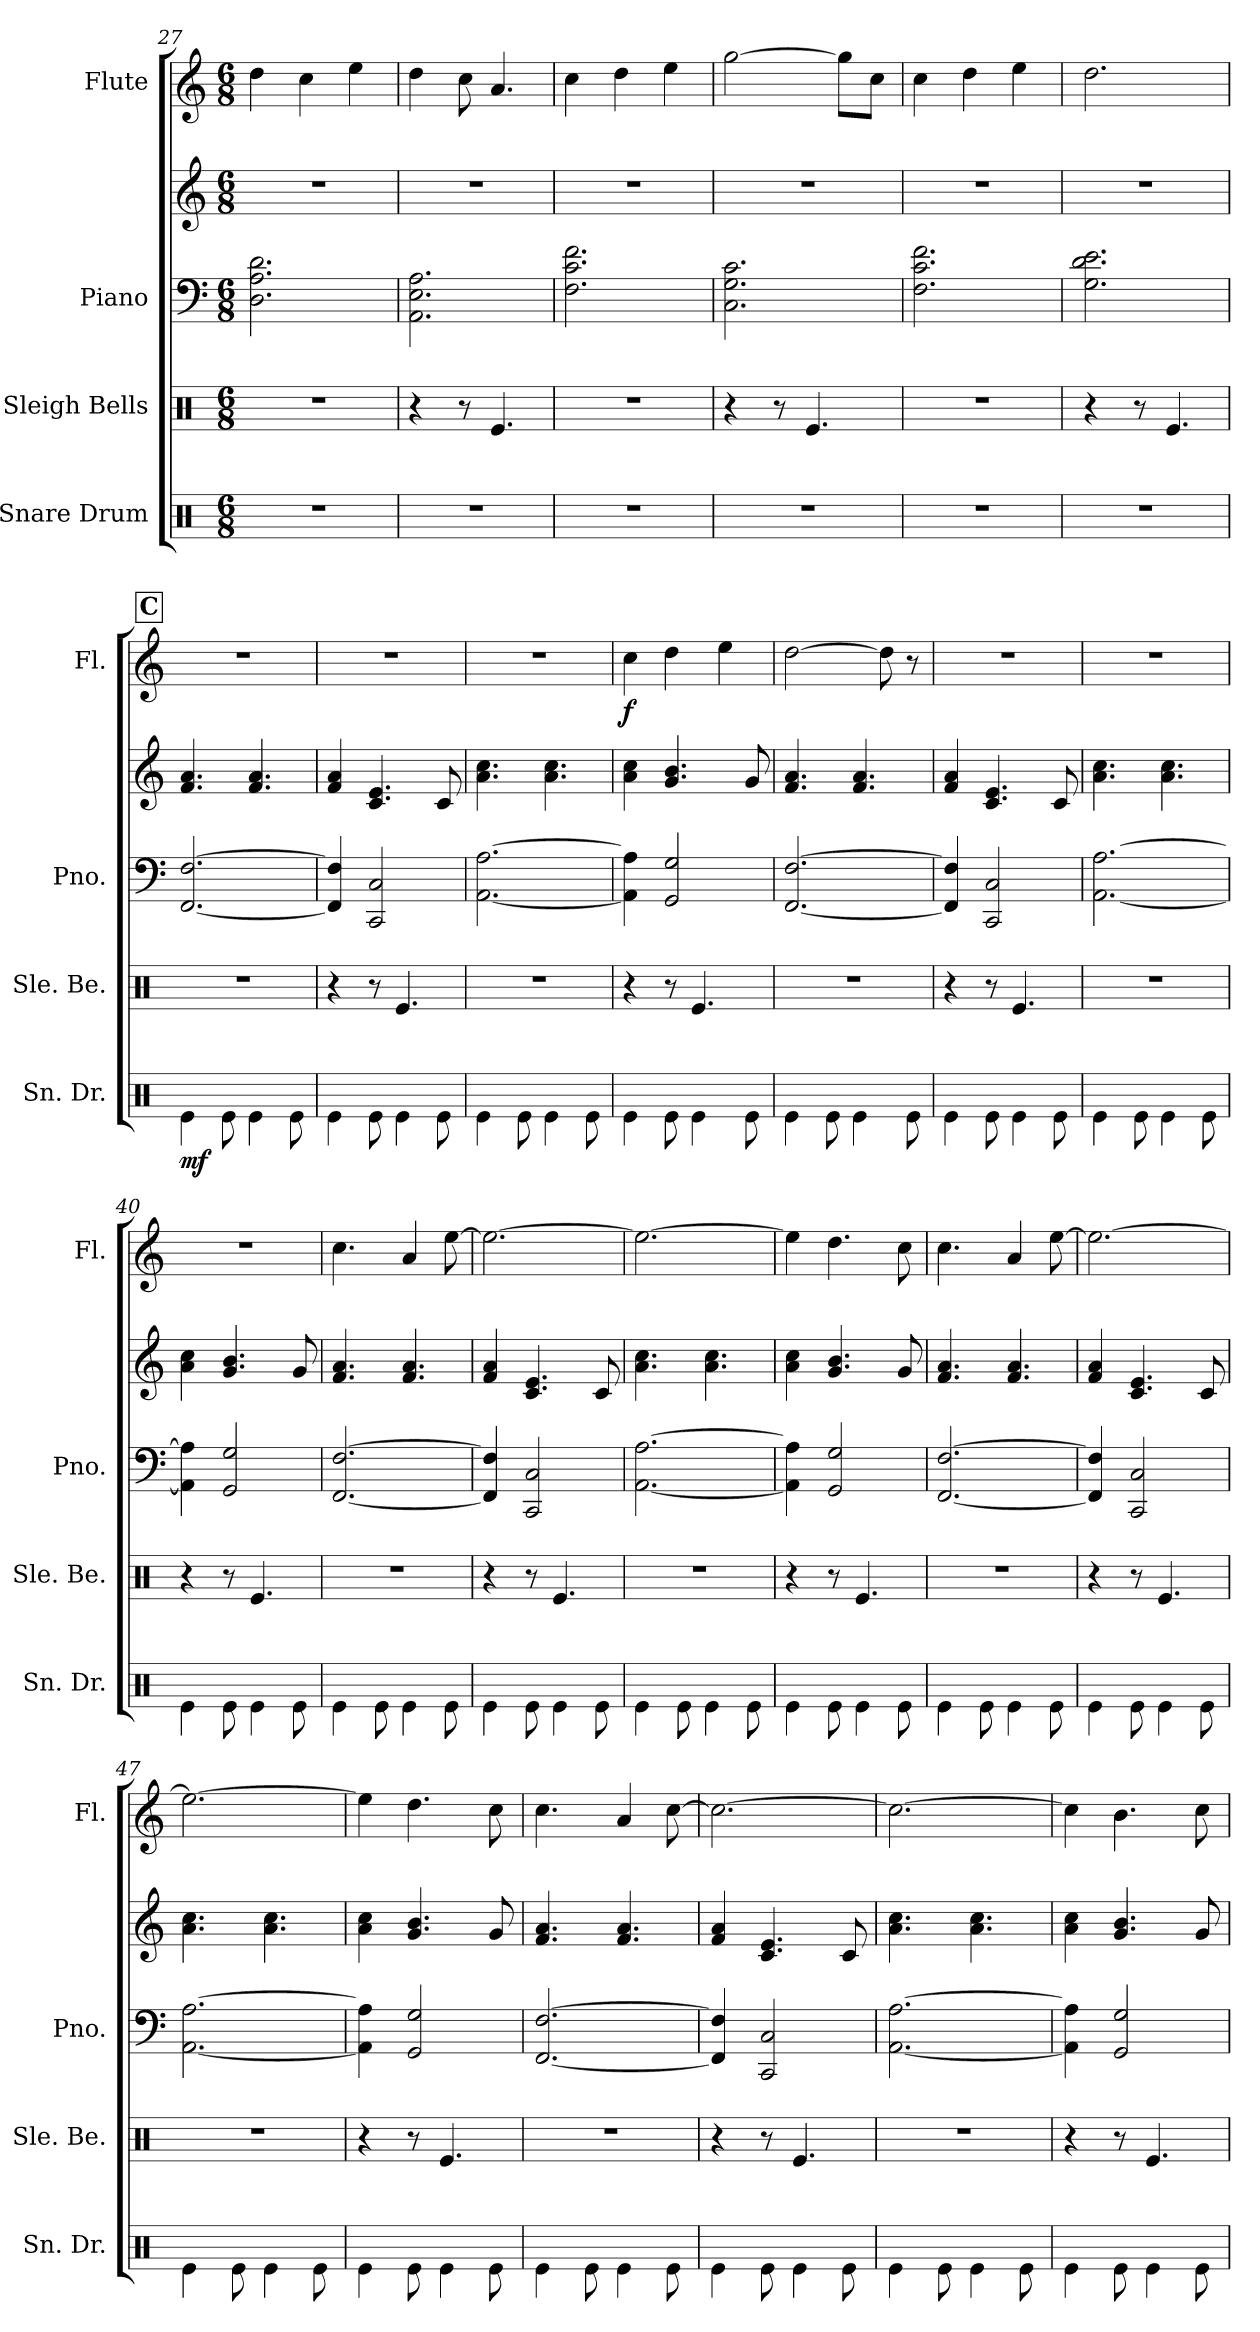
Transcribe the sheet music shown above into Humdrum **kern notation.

**kern	**dynam	**kern	**kern	**kern	**dynam	**kern	**dynam
*part4	*part4	*part3	*part2	*part2	*part2	*part1	*part1
*staff5	*staff5	*staff4	*staff3	*staff2	*staff2/3	*staff1	*staff1
*I"Snare Drum	*	*I"Sleigh Bells	*I"Piano	*	*	*I"Flute	*
*I'Sn. Dr.	*	*I'Sle. Be.	*I'Pno.	*	*	*I'Fl.	*
*clefX	*	*clefX	*clefF4	*clefG2	*	*clefG2	*
*k[]	*	*k[]	*k[]	*k[]	*	*k[]	*
*M6/8	*	*M6/8	*M6/8	*M6/8	*	*M6/8	*
=27	=27	=27	=27	=27	=27	=27	=27
2.r	.	2.r	2.D\ 2.A\ 2.d\	2.r	.	4dd\	.
.	.	.	.	.	.	4cc\	.
.	.	.	.	.	.	4ee\	.
=28	=28	=28	=28	=28	=28	=28	=28
2.r	.	4r	2.AA\ 2.E\ 2.A\	2.r	.	4dd\	.
.	.	8r	.	.	.	8cc\	.
.	.	4.Re/	.	.	.	4.a/	.
!!LO:LB:g=z
=29	=29	=29	=29	=29	=29	=29	=29
2.r	.	2.r	2.F\ 2.c\ 2.f\	2.r	.	4cc\	.
.	.	.	.	.	.	4dd\	.
.	.	.	.	.	.	4ee\	.
=30	=30	=30	=30	=30	=30	=30	=30
2.r	.	4r	2.C\ 2.G\ 2.c\	2.r	.	[2gg\	.
.	.	8r	.	.	.	.	.
.	.	4.Re/	.	.	.	.	.
.	.	.	.	.	.	8gg\L]	.
.	.	.	.	.	.	8cc\J	.
=31	=31	=31	=31	=31	=31	=31	=31
2.r	.	2.r	2.F\ 2.c\ 2.f\	2.r	.	4cc\	.
.	.	.	.	.	.	4dd\	.
.	.	.	.	.	.	4ee\	.
=32	=32	=32	=32	=32	=32	=32	=32
2.r	.	4r	2.G\ 2.d\ 2.e\	2.r	.	2.dd\	.
.	.	8r	.	.	.	.	.
.	.	4.Re/	.	.	.	.	.
!!LO:REH:place=s1:a:B:fs=14:t=C
=33	=33	=33	=33	=33	=33	=33	=33
!	!LO:DY:b	!	!	!	!LO:DY:a=2	!	!
!	!	!	!	!	!LO:DY:n=1:b	!	!
4Re\	mf	2.r	[2.FF/ [2.F/	4.f/ 4.a/	mf mf	2.r	.
8Re\	.	.	.	.	.	.	.
4Re\	.	.	.	4.f/ 4.a/	.	.	.
8Re\	.	.	.	.	.	.	.
=34	=34	=34	=34	=34	=34	=34	=34
4Re\	.	4r	4FF/] 4F/]	4f/ 4a/	.	2.r	.
8Re\	.	8r	2CC/ 2C/	4.c/ 4.e/	.	.	.
4Re\	.	4.Re/	.	.	.	.	.
8Re\	.	.	.	8c/	.	.	.
=35	=35	=35	=35	=35	=35	=35	=35
4Re\	.	2.r	[2.AA\ [2.A\	4.a\ 4.cc\	.	2.r	.
8Re\	.	.	.	.	.	.	.
4Re\	.	.	.	4.a\ 4.cc\	.	.	.
8Re\	.	.	.	.	.	.	.
=36	=36	=36	=36	=36	=36	=36	=36
!	!	!	!	!	!	!	!LO:DY:b
4Re\	.	4r	4AA\] 4A\]	4a\ 4cc\	.	4cc\	f
8Re\	.	8r	2GG/ 2G/	4.g/ 4.b/	.	4dd\	.
4Re\	.	4.Re/	.	.	.	.	.
.	.	.	.	.	.	4ee\	.
8Re\	.	.	.	8g/	.	.	.
=37	=37	=37	=37	=37	=37	=37	=37
4Re\	.	2.r	[2.FF/ [2.F/	4.f/ 4.a/	.	[2dd\	.
8Re\	.	.	.	.	.	.	.
4Re\	.	.	.	4.f/ 4.a/	.	.	.
.	.	.	.	.	.	8dd\]	.
8Re\	.	.	.	.	.	8r	.
!!LO:PB:g=z
=38	=38	=38	=38	=38	=38	=38	=38
4Re\	.	4r	4FF/] 4F/]	4f/ 4a/	.	2.r	.
8Re\	.	8r	2CC/ 2C/	4.c/ 4.e/	.	.	.
4Re\	.	4.Re/	.	.	.	.	.
8Re\	.	.	.	8c/	.	.	.
=39	=39	=39	=39	=39	=39	=39	=39
4Re\	.	2.r	[2.AA\ [2.A\	4.a\ 4.cc\	.	2.r	.
8Re\	.	.	.	.	.	.	.
4Re\	.	.	.	4.a\ 4.cc\	.	.	.
8Re\	.	.	.	.	.	.	.
=40	=40	=40	=40	=40	=40	=40	=40
4Re\	.	4r	4AA\] 4A\]	4a\ 4cc\	.	2.r	.
8Re\	.	8r	2GG/ 2G/	4.g/ 4.b/	.	.	.
4Re\	.	4.Re/	.	.	.	.	.
8Re\	.	.	.	8g/	.	.	.
=41	=41	=41	=41	=41	=41	=41	=41
4Re\	.	2.r	[2.FF/ [2.F/	4.f/ 4.a/	.	4.cc\	.
8Re\	.	.	.	.	.	.	.
4Re\	.	.	.	4.f/ 4.a/	.	4a/	.
8Re\	.	.	.	.	.	[8ee\	.
=42	=42	=42	=42	=42	=42	=42	=42
4Re\	.	4r	4FF/] 4F/]	4f/ 4a/	.	2.ee\_	.
8Re\	.	8r	2CC/ 2C/	4.c/ 4.e/	.	.	.
4Re\	.	4.Re/	.	.	.	.	.
8Re\	.	.	.	8c/	.	.	.
=43	=43	=43	=43	=43	=43	=43	=43
4Re\	.	2.r	[2.AA\ [2.A\	4.a\ 4.cc\	.	2.ee\_	.
8Re\	.	.	.	.	.	.	.
4Re\	.	.	.	4.a\ 4.cc\	.	.	.
8Re\	.	.	.	.	.	.	.
=44	=44	=44	=44	=44	=44	=44	=44
4Re\	.	4r	4AA\] 4A\]	4a\ 4cc\	.	4ee\]	.
8Re\	.	8r	2GG/ 2G/	4.g/ 4.b/	.	4.dd\	.
4Re\	.	4.Re/	.	.	.	.	.
8Re\	.	.	.	8g/	.	8cc\	.
=45	=45	=45	=45	=45	=45	=45	=45
4Re\	.	2.r	[2.FF/ [2.F/	4.f/ 4.a/	.	4.cc\	.
8Re\	.	.	.	.	.	.	.
4Re\	.	.	.	4.f/ 4.a/	.	4a/	.
8Re\	.	.	.	.	.	[8ee\	.
!!LO:LB:g=z
=46	=46	=46	=46	=46	=46	=46	=46
4Re\	.	4r	4FF/] 4F/]	4f/ 4a/	.	2.ee\_	.
8Re\	.	8r	2CC/ 2C/	4.c/ 4.e/	.	.	.
4Re\	.	4.Re/	.	.	.	.	.
8Re\	.	.	.	8c/	.	.	.
=47	=47	=47	=47	=47	=47	=47	=47
4Re\	.	2.r	[2.AA\ [2.A\	4.a\ 4.cc\	.	2.ee\_	.
8Re\	.	.	.	.	.	.	.
4Re\	.	.	.	4.a\ 4.cc\	.	.	.
8Re\	.	.	.	.	.	.	.
=48	=48	=48	=48	=48	=48	=48	=48
4Re\	.	4r	4AA\] 4A\]	4a\ 4cc\	.	4ee\]	.
8Re\	.	8r	2GG/ 2G/	4.g/ 4.b/	.	4.dd\	.
4Re\	.	4.Re/	.	.	.	.	.
8Re\	.	.	.	8g/	.	8cc\	.
=49	=49	=49	=49	=49	=49	=49	=49
4Re\	.	2.r	[2.FF/ [2.F/	4.f/ 4.a/	.	4.cc\	.
8Re\	.	.	.	.	.	.	.
4Re\	.	.	.	4.f/ 4.a/	.	4a/	.
8Re\	.	.	.	.	.	[8cc\	.
=50	=50	=50	=50	=50	=50	=50	=50
4Re\	.	4r	4FF/] 4F/]	4f/ 4a/	.	2.cc\_	.
8Re\	.	8r	2CC/ 2C/	4.c/ 4.e/	.	.	.
4Re\	.	4.Re/	.	.	.	.	.
8Re\	.	.	.	8c/	.	.	.
=51	=51	=51	=51	=51	=51	=51	=51
4Re\	.	2.r	[2.AA\ [2.A\	4.a\ 4.cc\	.	2.cc\_	.
8Re\	.	.	.	.	.	.	.
4Re\	.	.	.	4.a\ 4.cc\	.	.	.
8Re\	.	.	.	.	.	.	.
=52	=52	=52	=52	=52	=52	=52	=52
4Re\	.	4r	4AA\] 4A\]	4a\ 4cc\	.	4cc\]	.
8Re\	.	8r	2GG/ 2G/	4.g/ 4.b/	.	4.b\	.
4Re\	.	4.Re/	.	.	.	.	.
8Re\	.	.	.	8g/	.	8cc\	.
=	=	=	=	=	=	=	=
*-	*-	*-	*-	*-	*-	*-	*-
